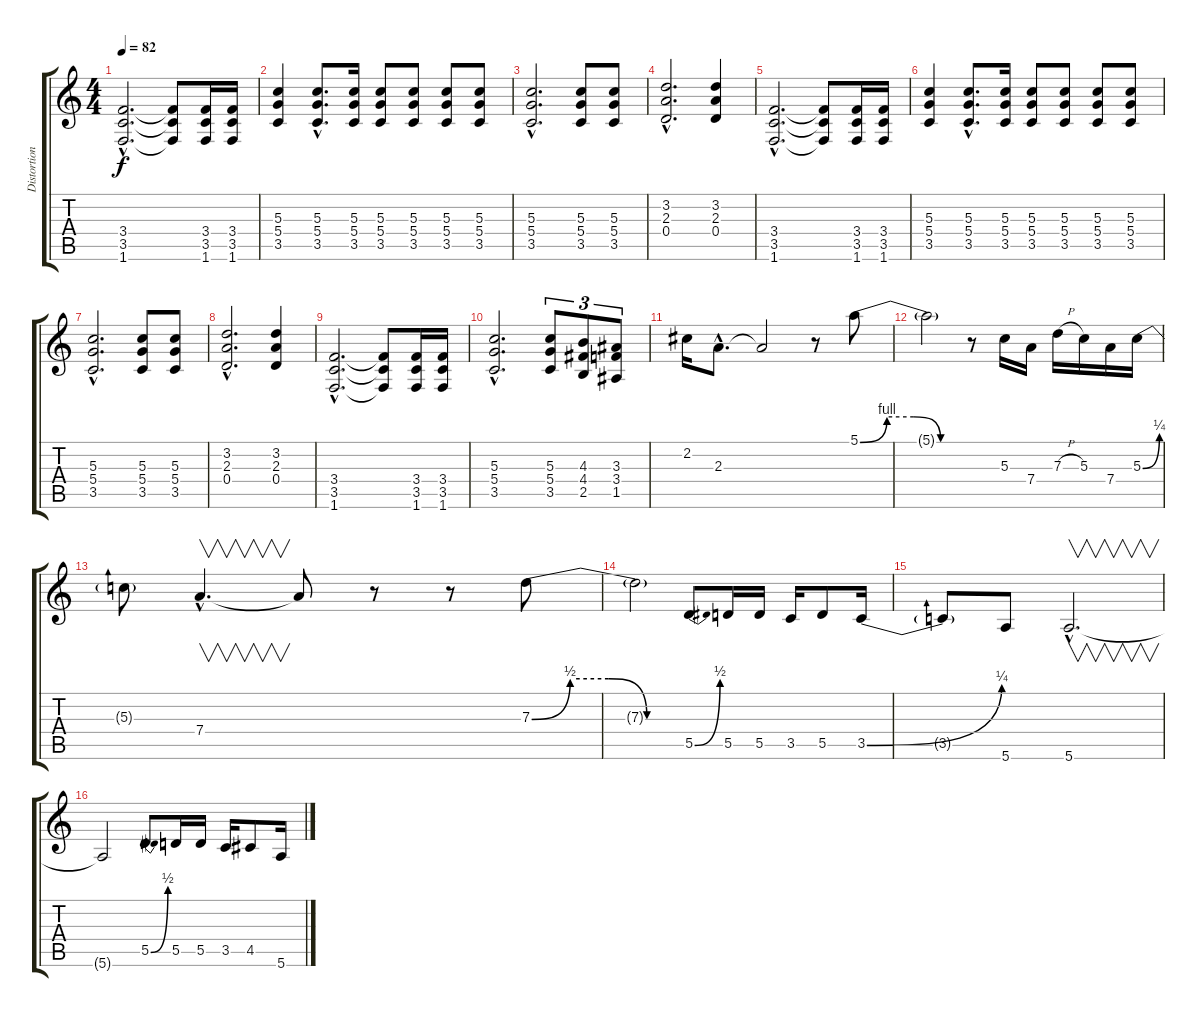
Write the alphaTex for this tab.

\track ("Distortion Guitar" "Distortion") {instrument distortionguitar}
\staff {score tabs}
\tuning (E4 B3 G3 D3 A2 E2) {hide}
\ts (4 4)
\tempo 82
\clef g2
\ks c
(3.4{hac} 3.5{hac} 1.6{hac}).2{d dy f} (3.4{t} 3.5{t} 1.6{t}).8 (3.4 3.5 1.6).16 (3.4 3.5 1.6).16 |
(5.3 5.4 3.5).4 (5.3{hac} 5.4{hac} 3.5{hac}).8{d} (5.3 5.4 3.5).16 (5.3 5.4 3.5).8 (5.3 5.4 3.5).8 (5.3 5.4 3.5).8 (5.3 5.4 3.5).8 |
(5.3{hac} 5.4{hac} 3.5{hac}).2{d} (5.3 5.4 3.5).8 (5.3 5.4 3.5).8 |
(3.2{hac} 2.3{hac} 0.4{hac}).2{d} (3.2 2.3 0.4).4 |
(3.4{hac} 3.5{hac} 1.6{hac}).2{d} (3.4{t} 3.5{t} 1.6{t}).8 (3.4 3.5 1.6).16 (3.4 3.5 1.6).16 |
(5.3 5.4 3.5).4 (5.3{hac} 5.4{hac} 3.5{hac}).8{d} (5.3 5.4 3.5).16 (5.3 5.4 3.5).8 (5.3 5.4 3.5).8 (5.3 5.4 3.5).8 (5.3 5.4 3.5).8 |
(5.3{hac} 5.4{hac} 3.5{hac}).2{d} (5.3 5.4 3.5).8 (5.3 5.4 3.5).8 |
(3.2{hac} 2.3{hac} 0.4{hac}).2{d} (3.2 2.3 0.4).4 |
(3.4{hac} 3.5{hac} 1.6{hac}).2{d} (3.4{t} 3.5{t} 1.6{t}).8 (3.4 3.5 1.6).16 (3.4 3.5 1.6).16 |
(5.3{hac} 5.4{hac} 3.5{hac}).2{d} (5.3 5.4 3.5).8{tu (3 2)} (4.3 4.4 2.5).8{tu (3 2)} (3.3 3.4 1.5).8{tu (3 2)} |
2.2.16 2.3{hac}.8{d} 2.3{t}.2 r.8 5.1{be (custom 0 0 15 4 30 4 45 0 60 0)}.8 |
5.1{t}.2 r.8 5.3.16 7.4.16 7.3{h}.16 5.3.16 7.4.16 5.3{be (bend 0 0 60 1)}.16 |
5.3{t}.8 7.4{hac}.4{v d} 7.4{t}.8 r.8 r.8 7.3{be (custom 0 0 15 2 30 2 45 0 60 0)}.8 |
7.3{t}.2 5.5{be (bend 0 0 60 2)}.8 5.5.16 5.5.16 3.5.16 5.5.8 3.5{be (bend 0 0 60 1)}.16 |
3.5{t}.8 5.6.8 5.6{hac}.2{v d} |
5.6{t}.2 5.5{be (bend 0 0 60 2)}.8 5.5.16 5.5.16 3.5.16 4.5.8 5.6.16
